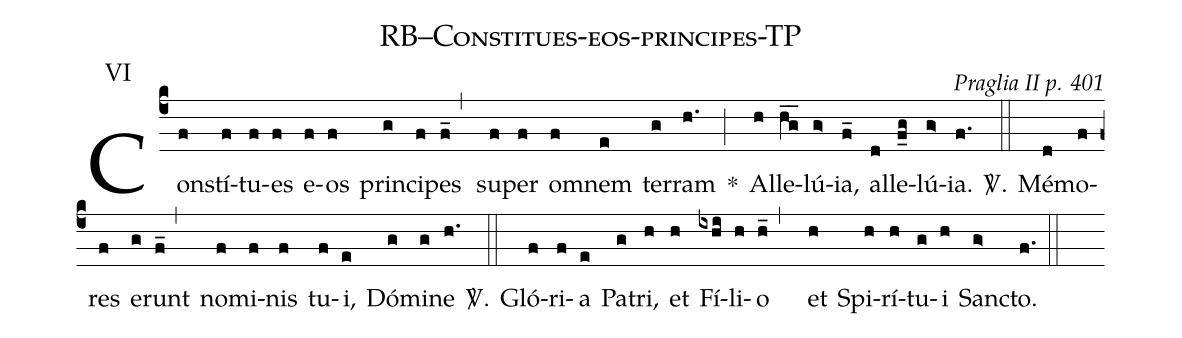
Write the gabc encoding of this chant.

name: RB--Constitues-eos-principes-TP;
commentary: Praglia II p. 401;
annotation: VI;
%%
(c4) Con(f)stí(f)tu(f)es(f) e(f)os(f) prin(g)ci(f)pes(f_,) su(f)per(f) om(f)nem(e) ter(g)ram(h.) *(;) Al(h)le(hg__)lú(g>)ia,(f_) al(d)le(f_g)lú(g>)ia.(f.) <sp>V/</sp>.(::) Mé(d)mo(f)res(f) e(g)runt(f_,) no(f)mi(f)nis(f) tu(f)i,(e) Dó(g)mi(g)ne(h.) <sp>V/</sp>.(::) Gló(f)ri(f)a(e) Pa(g)tri,(h) et(h) Fí(ixhi)li(h)o(h_,) et(h) Spi(h)rí(h)tu(g)i(h) Sanc(g>)to.(f.) (::)
